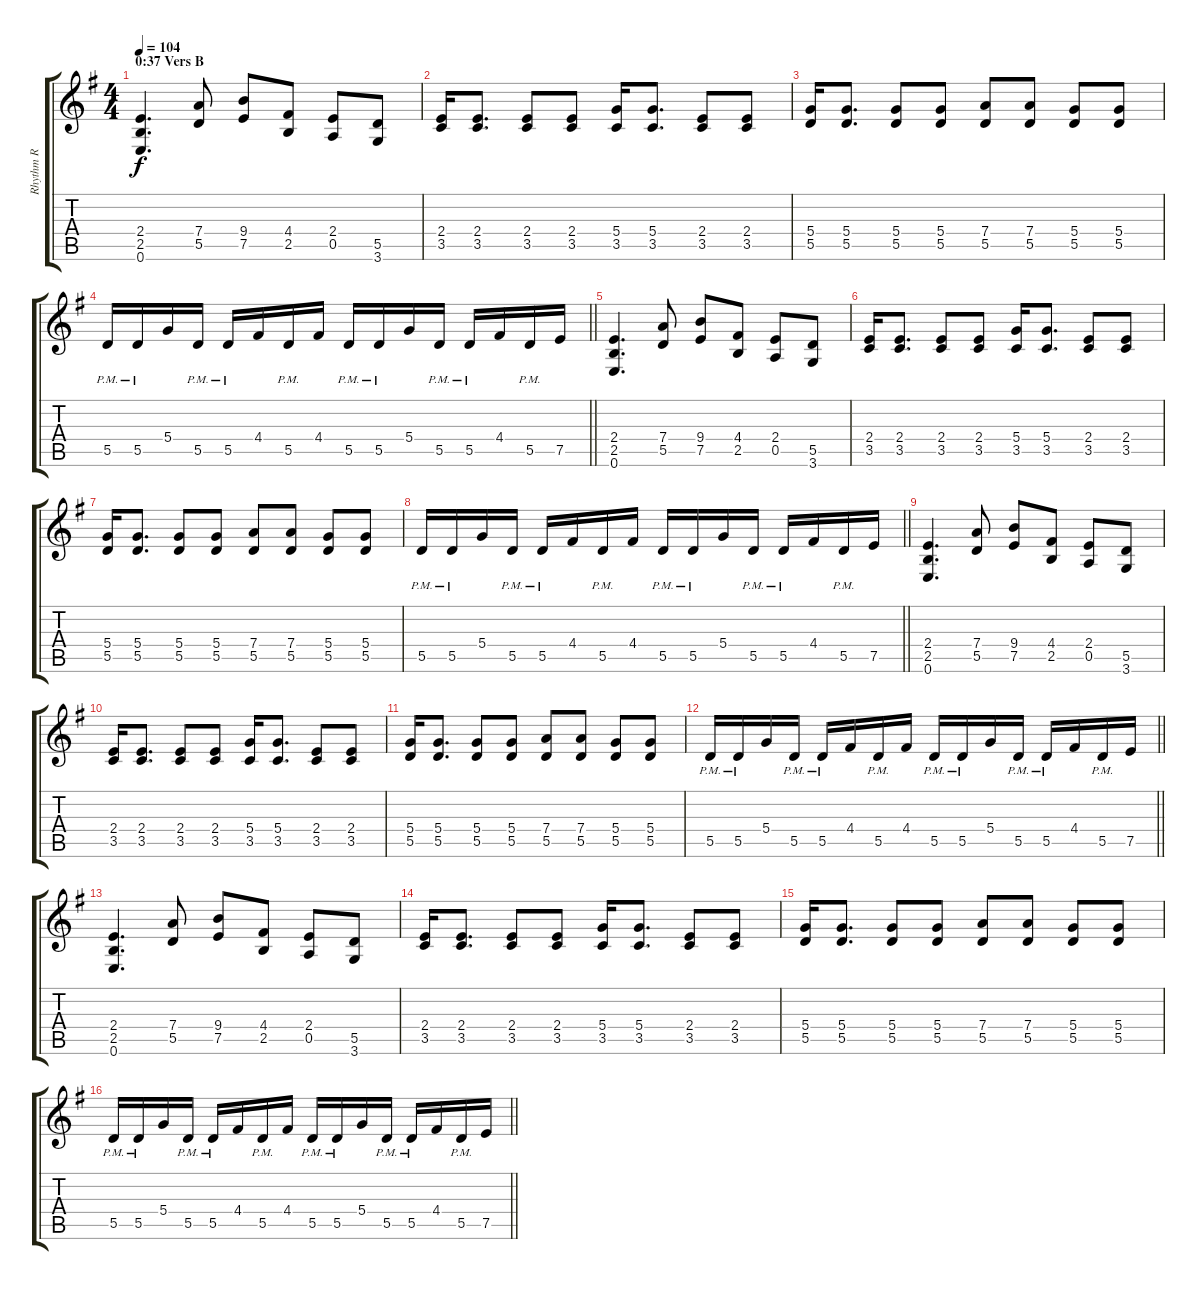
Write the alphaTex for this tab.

\track ("Rhythm R" "Rhythm R") {instrument distortionguitar}
\staff {score tabs}
\tuning (E4 B3 G3 D3 A2 E2) {hide}
\ts (4 4)
\section ("" "0:37 Vers B")
\tempo 104
\clef g2
\ks g
(2.4 2.5 0.6).4{d dy f} (7.4 5.5).8 (9.4 7.5).8 (4.4 2.5).8 (2.4 0.5).8 (5.5 3.6).8 |
(2.4 3.5).16 (2.4 3.5).8{d} (2.4 3.5).8 (2.4 3.5).8 (5.4 3.5).16 (5.4 3.5).8{d} (2.4 3.5).8 (2.4 3.5).8 |
(5.4 5.5).16 (5.4 5.5).8{d} (5.4 5.5).8 (5.4 5.5).8 (7.4 5.5).8 (7.4 5.5).8 (5.4 5.5).8 (5.4 5.5).8 |
\barLineRight lightlight
5.5{pm}.16 5.5{pm}.16 5.4.16 5.5{pm}.16 5.5{pm}.16 4.4.16 5.5{pm}.16 4.4.16 5.5{pm}.16 5.5{pm}.16 5.4.16 5.5{pm}.16 5.5{pm}.16 4.4.16 5.5{pm}.16 7.5.16 |
(2.4 2.5 0.6).4{d} (7.4 5.5).8 (9.4 7.5).8 (4.4 2.5).8 (2.4 0.5).8 (5.5 3.6).8 |
(2.4 3.5).16 (2.4 3.5).8{d} (2.4 3.5).8 (2.4 3.5).8 (5.4 3.5).16 (5.4 3.5).8{d} (2.4 3.5).8 (2.4 3.5).8 |
(5.4 5.5).16 (5.4 5.5).8{d} (5.4 5.5).8 (5.4 5.5).8 (7.4 5.5).8 (7.4 5.5).8 (5.4 5.5).8 (5.4 5.5).8 |
\barLineRight lightlight
5.5{pm}.16 5.5{pm}.16 5.4.16 5.5{pm}.16 5.5{pm}.16 4.4.16 5.5{pm}.16 4.4.16 5.5{pm}.16 5.5{pm}.16 5.4.16 5.5{pm}.16 5.5{pm}.16 4.4.16 5.5{pm}.16 7.5.16 |
(2.4 2.5 0.6).4{d} (7.4 5.5).8 (9.4 7.5).8 (4.4 2.5).8 (2.4 0.5).8 (5.5 3.6).8 |
(2.4 3.5).16 (2.4 3.5).8{d} (2.4 3.5).8 (2.4 3.5).8 (5.4 3.5).16 (5.4 3.5).8{d} (2.4 3.5).8 (2.4 3.5).8 |
(5.4 5.5).16 (5.4 5.5).8{d} (5.4 5.5).8 (5.4 5.5).8 (7.4 5.5).8 (7.4 5.5).8 (5.4 5.5).8 (5.4 5.5).8 |
\barLineRight lightlight
5.5{pm}.16 5.5{pm}.16 5.4.16 5.5{pm}.16 5.5{pm}.16 4.4.16 5.5{pm}.16 4.4.16 5.5{pm}.16 5.5{pm}.16 5.4.16 5.5{pm}.16 5.5{pm}.16 4.4.16 5.5{pm}.16 7.5.16 |
(2.4 2.5 0.6).4{d} (7.4 5.5).8 (9.4 7.5).8 (4.4 2.5).8 (2.4 0.5).8 (5.5 3.6).8 |
(2.4 3.5).16 (2.4 3.5).8{d} (2.4 3.5).8 (2.4 3.5).8 (5.4 3.5).16 (5.4 3.5).8{d} (2.4 3.5).8 (2.4 3.5).8 |
(5.4 5.5).16 (5.4 5.5).8{d} (5.4 5.5).8 (5.4 5.5).8 (7.4 5.5).8 (7.4 5.5).8 (5.4 5.5).8 (5.4 5.5).8 |
\barLineRight lightlight
5.5{pm}.16 5.5{pm}.16 5.4.16 5.5{pm}.16 5.5{pm}.16 4.4.16 5.5{pm}.16 4.4.16 5.5{pm}.16 5.5{pm}.16 5.4.16 5.5{pm}.16 5.5{pm}.16 4.4.16 5.5{pm}.16 7.5.16
